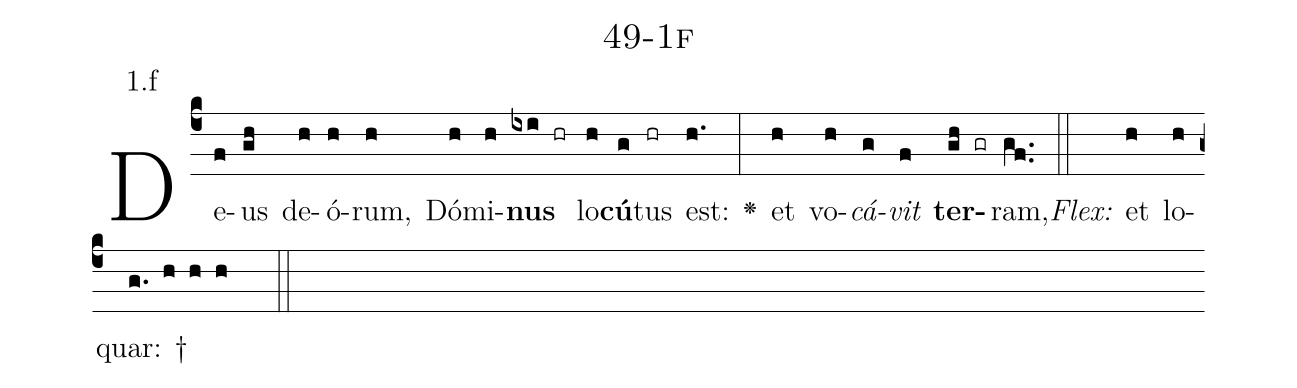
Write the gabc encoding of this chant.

name: 49-1f;
annotation: 1.f;
%%
(c4)De(f)us(gh) de(h)ó(h)rum,(h) Dó(h)mi(h)<b>nus</b>(ixi hr) lo(h)<b>cú</b>(g)tus(hr) est:(h.) <v>\greheightstar</v>(:) et(h) vo(h)<i>cá</i>(g)<i>vit</i>(f) <b>ter</b>(gh gr)ram,(gf..) (::)
<i>Flex:</i>()  et(h) lo(h)quar: †(g. h h h  ::)

%E(h) u(h) o(g) u(f) a(gh) e.(gf..) (::)
